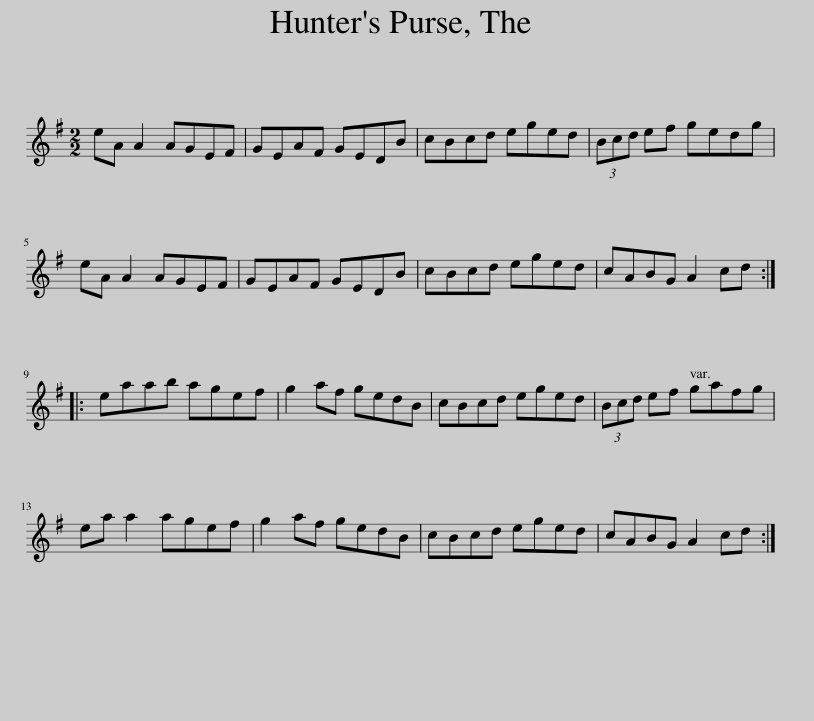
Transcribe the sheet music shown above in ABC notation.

X:1
L:1/8
M:2/2
I:linebreak $
K:G
V:1 treble
V:1
 eA A2 AGEF | GEAF GEDB | cBcd eged | (3Bcd ef gedg |$ eA A2 AGEF | %5
 GEAF GEDB | cBcd eged | cABG A2 cd ::$ eaab agef | g2 af gedB | %10
 cBcd eged | (3Bcd ef gafg |$ ea a2 agef | g2 af gedB | cBcd eged | %15
 cABG A2 cd :| %16
